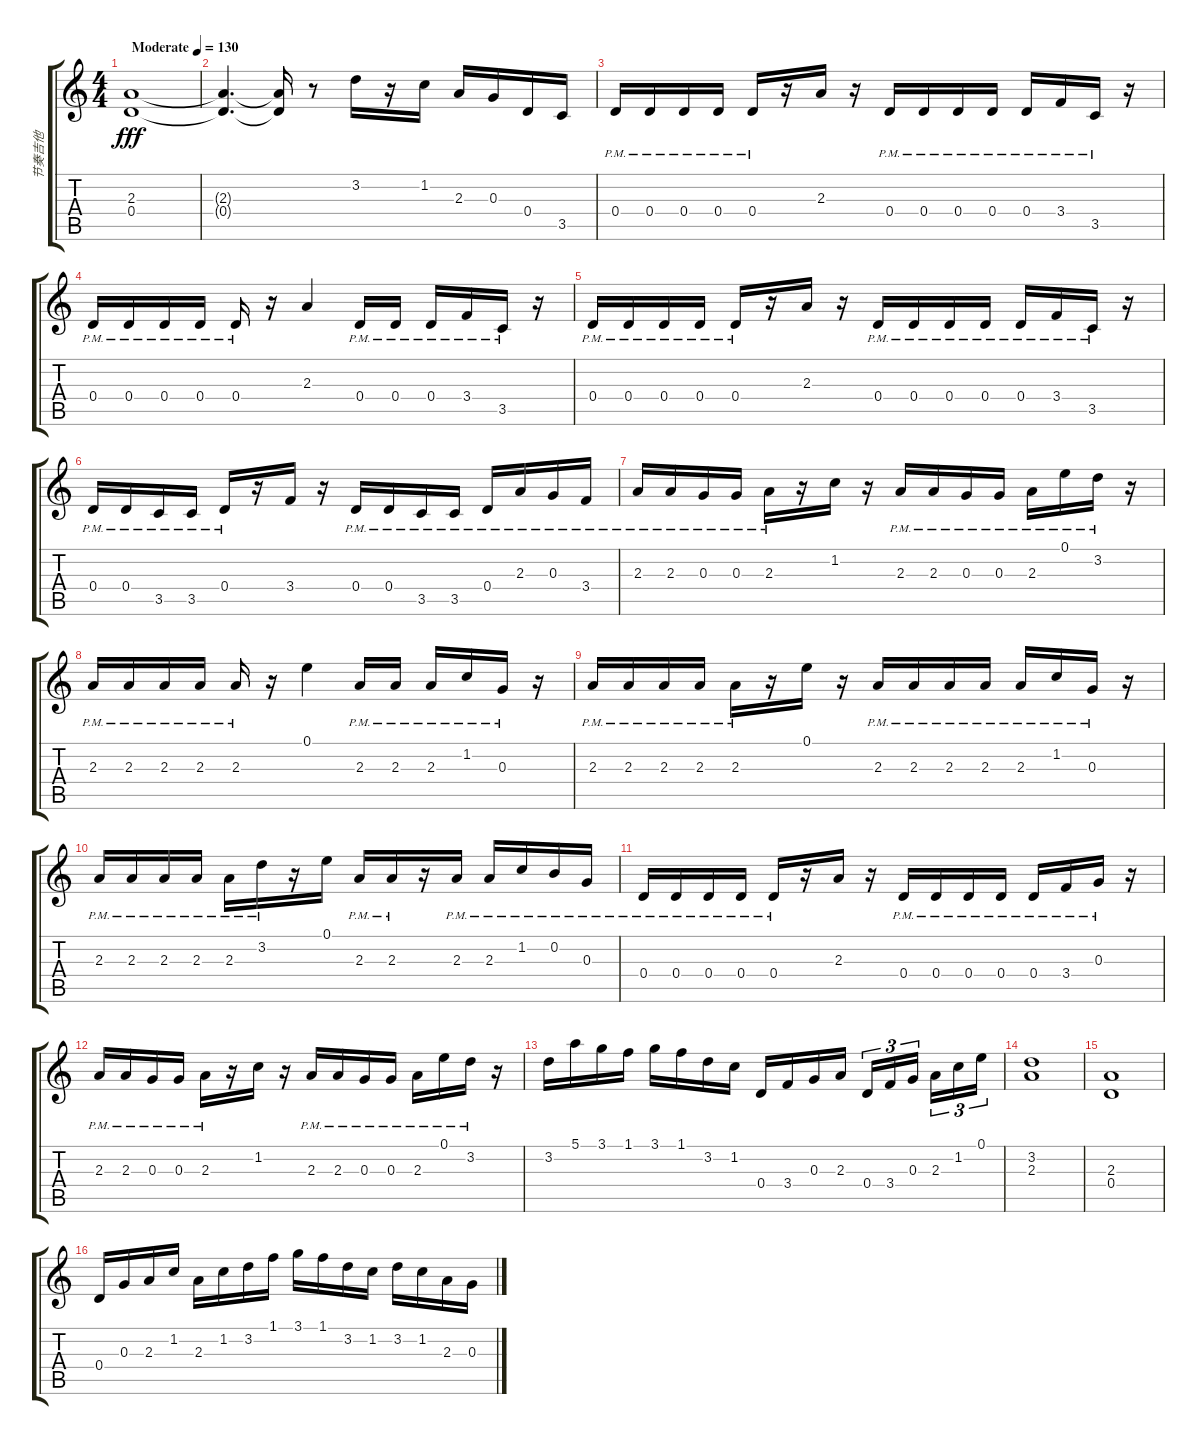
\track ("节奏吉他" "节奏吉他") {instrument distortionguitar}
\staff {score tabs}
\tuning (E4 B3 G3 D3 A2 E2) {hide}
\ts (4 4)
\tempo (130 "Moderate")
\clef g2
\ks c
(2.3 0.4).1{dy fff instrument distortionguitar} |
(2.3{t} 0.4{t}).4{d} (2.3{t} 0.4{t}).16 r.8 3.2.16 r.16 1.2.16 2.3.16 0.3.16 0.4.16 3.5.16 |
0.4{pm}.16 0.4{pm}.16 0.4{pm}.16 0.4{pm}.16 0.4{pm}.16 r.16 2.3.16 r.16 0.4{pm}.16 0.4{pm}.16 0.4{pm}.16 0.4{pm}.16 0.4{pm}.16 3.4{pm}.16 3.5{pm}.16 r.16 |
0.4{pm}.16 0.4{pm}.16 0.4{pm}.16 0.4{pm}.16 0.4{pm}.16 r.16 2.3.4 0.4{pm}.16 0.4{pm}.16 0.4{pm}.16 3.4{pm}.16 3.5{pm}.16 r.16 |
0.4{pm}.16 0.4{pm}.16 0.4{pm}.16 0.4{pm}.16 0.4{pm}.16 r.16 2.3.16 r.16 0.4{pm}.16 0.4{pm}.16 0.4{pm}.16 0.4{pm}.16 0.4{pm}.16 3.4{pm}.16 3.5{pm}.16 r.16 |
0.4{pm}.16 0.4{pm}.16 3.5{pm}.16 3.5{pm}.16 0.4{pm}.16 r.16 3.4.16 r.16 0.4{pm}.16 0.4{pm}.16 3.5{pm}.16 3.5{pm}.16 0.4{pm}.16 2.3{pm}.16 0.3{pm}.16 3.4{pm}.16 |
2.3{pm}.16 2.3{pm}.16 0.3{pm}.16 0.3{pm}.16 2.3{pm}.16 r.16 1.2.16 r.16 2.3{pm}.16 2.3{pm}.16 0.3{pm}.16 0.3{pm}.16 2.3{pm}.16 0.1{pm}.16 3.2{pm}.16 r.16 |
2.3{pm}.16 2.3{pm}.16 2.3{pm}.16 2.3{pm}.16 2.3{pm}.16 r.16 0.1.4 2.3{pm}.16 2.3{pm}.16 2.3{pm}.16 1.2{pm}.16 0.3{pm}.16 r.16 |
2.3{pm}.16 2.3{pm}.16 2.3{pm}.16 2.3{pm}.16 2.3{pm}.16 r.16 0.1.16 r.16 2.3{pm}.16 2.3{pm}.16 2.3{pm}.16 2.3{pm}.16 2.3{pm}.16 1.2{pm}.16 0.3{pm}.16 r.16 |
2.3{pm}.16 2.3{pm}.16 2.3{pm}.16 2.3{pm}.16 2.3{pm}.16 3.2{pm}.16 r.16 0.1.16 2.3{pm}.16 2.3{pm}.16 r.16 2.3{pm}.16 2.3{pm}.16 1.2{pm}.16 0.2{pm}.16 0.3{pm}.16 |
0.4{pm}.16 0.4{pm}.16 0.4{pm}.16 0.4{pm}.16 0.4{pm}.16 r.16 2.3.16 r.16 0.4{pm}.16 0.4{pm}.16 0.4{pm}.16 0.4{pm}.16 0.4{pm}.16 3.4{pm}.16 0.3{pm}.16 r.16 |
2.3{pm}.16 2.3{pm}.16 0.3{pm}.16 0.3{pm}.16 2.3{pm}.16 r.16 1.2.16 r.16 2.3{pm}.16 2.3{pm}.16 0.3{pm}.16 0.3{pm}.16 2.3{pm}.16 0.1{pm}.16 3.2{pm}.16 r.16 |
3.2.16 5.1.16 3.1.16 1.1.16 3.1.16 1.1.16 3.2.16 1.2.16 0.4.16 3.4.16 0.3.16 2.3.16 0.4.16{tu (3 2)} 3.4.16{tu (3 2)} 0.3.16{tu (3 2) beam splitsecondary} 2.3.16{tu (3 2)} 1.2.16{tu (3 2)} 0.1.16{tu (3 2)} |
(3.2 2.3).1 |
(2.3 0.4).1 |
0.4.16 0.3.16 2.3.16 1.2.16 2.3.16 1.2.16 3.2.16 1.1.16 3.1.16 1.1.16 3.2.16 1.2.16 3.2.16 1.2.16 2.3.16 0.3.16
